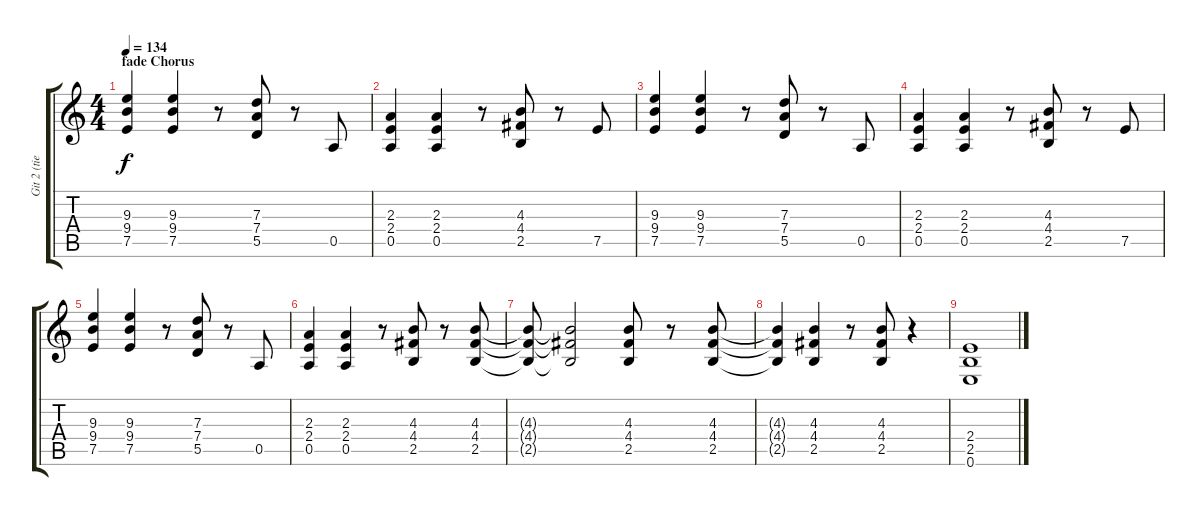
\track ("Git 2 (tief)" "Git 2 (tie") {instrument distortionguitar}
\staff {score tabs}
\tuning (E4 B3 G3 D3 A2 E2) {hide}
\ts (4 4)
\section ("" "fade Chorus")
\tempo 134
\clef g2
\ks c
(9.3 9.4 7.5).4{dy f} (9.3 9.4 7.5).4 r.8 (7.3 7.4 5.5).8 r.8 0.5.8 |
(2.3 2.4 0.5).4 (2.3 2.4 0.5).4 r.8 (4.3 4.4 2.5).8 r.8 7.5.8 |
(9.3 9.4 7.5).4 (9.3 9.4 7.5).4 r.8 (7.3 7.4 5.5).8 r.8 0.5.8 |
(2.3 2.4 0.5).4 (2.3 2.4 0.5).4 r.8 (4.3 4.4 2.5).8 r.8 7.5.8 |
(9.3 9.4 7.5).4 (9.3 9.4 7.5).4 r.8 (7.3 7.4 5.5).8 r.8 0.5.8 |
(2.3 2.4 0.5).4 (2.3 2.4 0.5).4 r.8 (4.3 4.4 2.5).8 r.8 (4.3 4.4 2.5).8 |
(4.3{t} 4.4{t} 2.5{t}).8 (4.3{t} 4.4{t} 2.5{t}).2 (4.3 4.4 2.5).8 r.8 (4.3 4.4 2.5).8 |
(4.3{t} 4.4{t} 2.5{t}).4 (4.3 4.4 2.5).4 r.8 (4.3 4.4 2.5).8 r.4 |
(2.4 2.5 0.6).1
